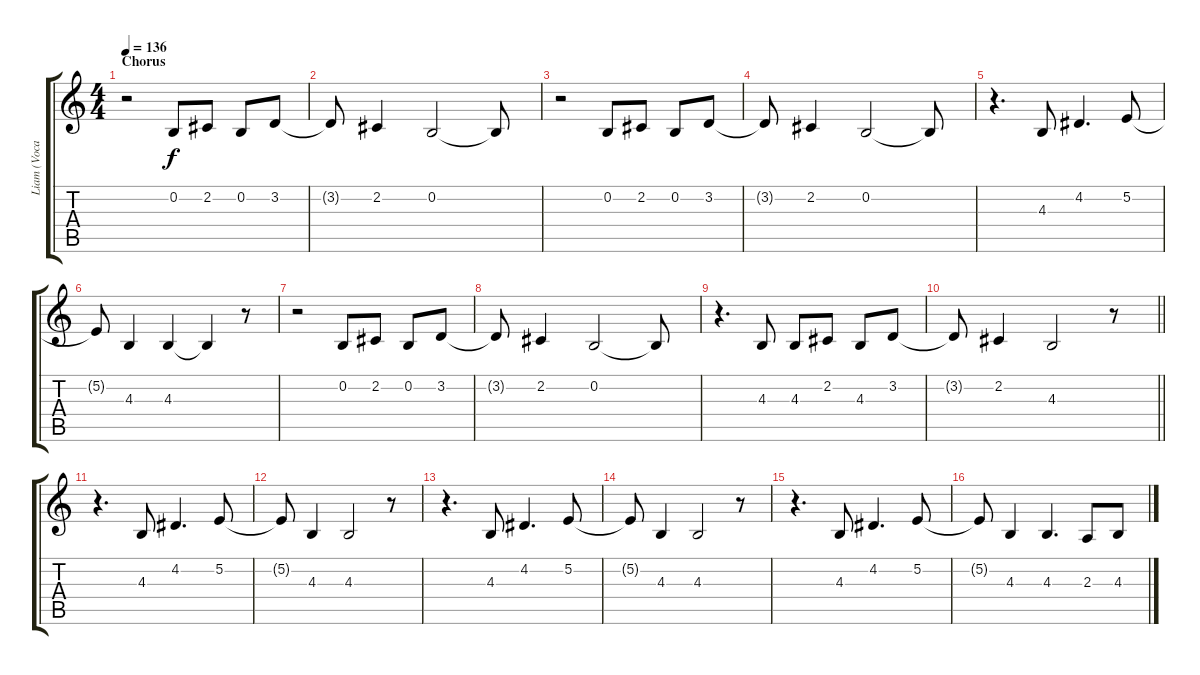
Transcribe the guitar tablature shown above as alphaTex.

\track ("Liam (Vocals)" "Liam (Voca") {instrument lead2sawtooth}
\staff {score tabs}
\tuning (E4 B3 G3 D3 A2 E2) {hide}
\ts (4 4)
\section ("" "Chorus")
\tempo 136
\clef g2
\ks c
r.2{dy f} 0.2.8 2.2.8 0.2.8 3.2.8 |
3.2{t}.8 2.2.4 0.2.2 0.2{t}.8 |
r.2 0.2.8 2.2.8 0.2.8 3.2.8 |
3.2{t}.8 2.2.4 0.2.2 0.2{t}.8 |
r.4{d} 4.3.8 4.2.4{d} 5.2.8 |
5.2{t}.8 4.3.4 4.3.4 4.3{t}.4 r.8 |
r.2 0.2.8 2.2.8 0.2.8 3.2.8 |
3.2{t}.8 2.2.4 0.2.2 0.2{t}.8 |
r.4{d} 4.3.8 4.3.8 2.2.8 4.3.8 3.2.8 |
\barLineRight lightlight
3.2{t}.8 2.2.4 4.3.2 r.8 |
r.4{d} 4.3.8 4.2.4{d} 5.2.8 |
5.2{t}.8 4.3.4 4.3.2 r.8 |
r.4{d} 4.3.8 4.2.4{d} 5.2.8 |
5.2{t}.8 4.3.4 4.3.2 r.8 |
r.4{d} 4.3.8 4.2.4{d} 5.2.8 |
5.2{t}.8 4.3.4 4.3.4{d} 2.3.8 4.3.8
